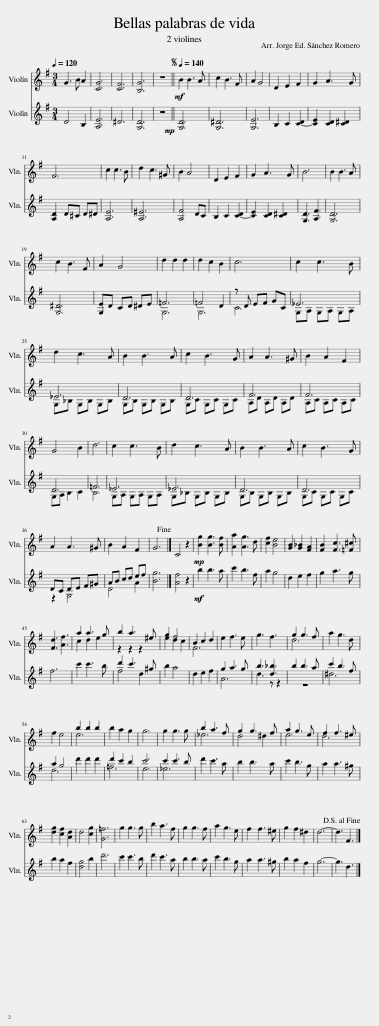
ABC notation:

X:1
%%score ( 1 2 ) ( 3 4 )
L:1/8
Q:1/4=120
M:3/4
I:linebreak $
K:G
V:1 treble
V:2 treble
V:3 treble
V:4 treble
V:1
 G3 B A2 | [CG]6 | [CF]6 | [B,G]6 | z6 || %5
S!mf![Q:1/4=140] B2 B3 A | c2 B3 F | A2 G4 | D2 E2 F2 | G2 A3 G |$ %10
 F6 | c2 c3 B | d2 c3 ^G | B2 A4 | D2 E2 F2 | %15
 G2 A3 G | B6 | B2 B3 A |$ c2 B3 F | A2 G4 | %20
 d2 d2 d2 | d2 c2 B2 | c6 | c2 c3 B |$ d2 c3 A | %25
 B2 B3 A | c2 B3 G | A2 A3 ^G | B2 A2 F2 |$ G4 B2 | %30
 d6 | c2 c3 B | d2 c3 A | B2 B3 A | c2 B3 G |$ %35
 A2 A3 ^G | B2 A2 F2 | G6!fine! |] C4 z2 |!mp! [Bg]2 [Bg]3 [Bf] | %40
 [Aa]2 [Ag]3 d | [cf]2 [Be]4 | [GB]2 [G_B]2 [FA]2 | [FB]2 [Fc]3 [=F^c] |$ [Fd]3 [Af]3 | %45
 a2 a3 g | b2 a3 ^e | g2 f4 | B2 c2 d2 | e2 f3 e | %50
 g3 f3 | g2 g3 f | a2 g3 d |$ f2 e4 | b2 b2 b2 | %55
 b2 a2 g2 | g6 | g2 g3 g | b2 a3 f | g2 g3 f | %60
 a2 g3 e | f2 f3 ^e |$ [dg]2 [cf]2 [Ad]2 | d4 [cg]2 | [G=f]6 | %65
 g2 g3 g | b2 a3 f | g2 g3 f | a2 g3 e | f2 f3 ^e | %70
 g2 f2 ^d2 | d6- | d3 F3!D.S.! |] %73
V:2
 x6 | x6 | x6 | x6 | x6 || %5
 x6 | x6 | x6 | x6 | x6 |$ %10
 x6 | x6 | x6 | x6 | x6 | %15
 x6 | x6 | x6 |$ x6 | x6 | %20
 x6 | x6 | x6 | x6 |$ x6 | %25
 x6 | x6 | x6 | x6 |$ x6 | %30
 x6 | x6 | x6 | x6 | x6 |$ %35
 x6 | x6 | x6 |] x6 | x6 | %40
 x6 | x6 | x6 | x6 |$ x6 | %45
 c2 d2 e2 | z2 z2 z2 | e2 d2 c2 | F6 | x6 | %50
 x6 | d6 | x6 |$ x6 | e6 | %55
 x6 | x6 | x6 | _e6 | d4 ^d2 | %60
 e6 | d6 |$ x6 | x6 | x6 | %65
 x6 | x6 | x6 | x6 | x6 | %70
 x6 | x6 | x6 |] %73
V:3
 D4 B,2 | [A,E]6 | ^D6 | [G,D]6 | z6 || %5
!mp! [G,D]6 | [G,^D]6 | [G,E]6 | B,2 C2 [C-D]2 | [CE]2 [CD]2 [C^D]2 |$ %10
 [A,D]2 D^C D^D | [A,E]6 | [A,^E]6 | [A,F]4 DC | B,2 C2 [C-D]2 | %15
 [CE]2 [CD]2 [C^D]2 | [G,D]3 [A,F]3 | [G,D]6 |$ [G,^D]6 | [G,E]D CD ^DE | %20
 =F6 | =F4 D2 | z D EF GC | _E6 |$ _E6 | %25
 D6 | D6 | F6 | F6 |$ D6 | %30
 =F6 | _E6 | _E6 | D6 | D6 |$ %35
 DC DE F^G | AB cd ef | [Bg]6 |] [Af]4 z2 |!mf! b2 b3 a | %40
 c'2 b3 f | a2 g4 | d2 e2 f2 | g2 a3 g |$ f6 | %45
 c'2 c'3 b | d'2 c'3 ^g | b2 a4 | d2 e2 f2 | g2 a3 g | %50
 b3 [d_b]3 | b2 b3 a | c'2 b3 f |$ a2 g4 | d'2 d'2 d'2 | %55
 d'2 c'2 b2 | c'6 | c'2 c'3 b | d'2 c'3 a | b2 b3 a | %60
 c'2 b3 g | a2 a3 ^g |$ b2 a2 f2 | [dg]4 b2 | d'6 | %65
 c'2 c'3 b | d'2 c'3 a | b2 b3 a | c'2 b3 g | a2 a3 ^g | %70
 b2 a2 f2 | g6- | g3 d3 |] %73
V:4
 x6 | x6 | x6 | x6 | x6 || %5
 x6 | x6 | x6 | x6 | x6 |$ %10
 x6 | x6 | x6 | x6 | x6 | %15
 x6 | x6 | x6 |$ x6 | x6 | %20
 G,6 | G,6 | C6 | G,A, G,A, G,A, |$ G,_B, G,B, G,B, | %25
 G,B, G,B, G,B, | G,C G,C G,C | A,D A,D A,D | A,C A,C A,C |$ G,A, B,2 C2 | %30
 B,6 | G,A, G,A, G,A, | G,_B, G,B, G,B, | G,B, G,B, G,B, | G,C G,C G,C |$ %35
 z2 G,4 | D4 A2 | x6 |] x6 | x6 | %40
 x6 | x6 | x6 | x6 |$ x6 | %45
 x6 | f4 d2 | x6 | x6 | A6 | %50
 d3 z z2 | z6 | ^d6 |$ d6 | x6 | %55
 =f6 | e6 | _e6 | x6 | x6 | %60
 x6 | x6 |$ x6 | x6 | x6 | %65
 x6 | x6 | x6 | x6 | x6 | %70
 x6 | x6 | x6 |] %73
